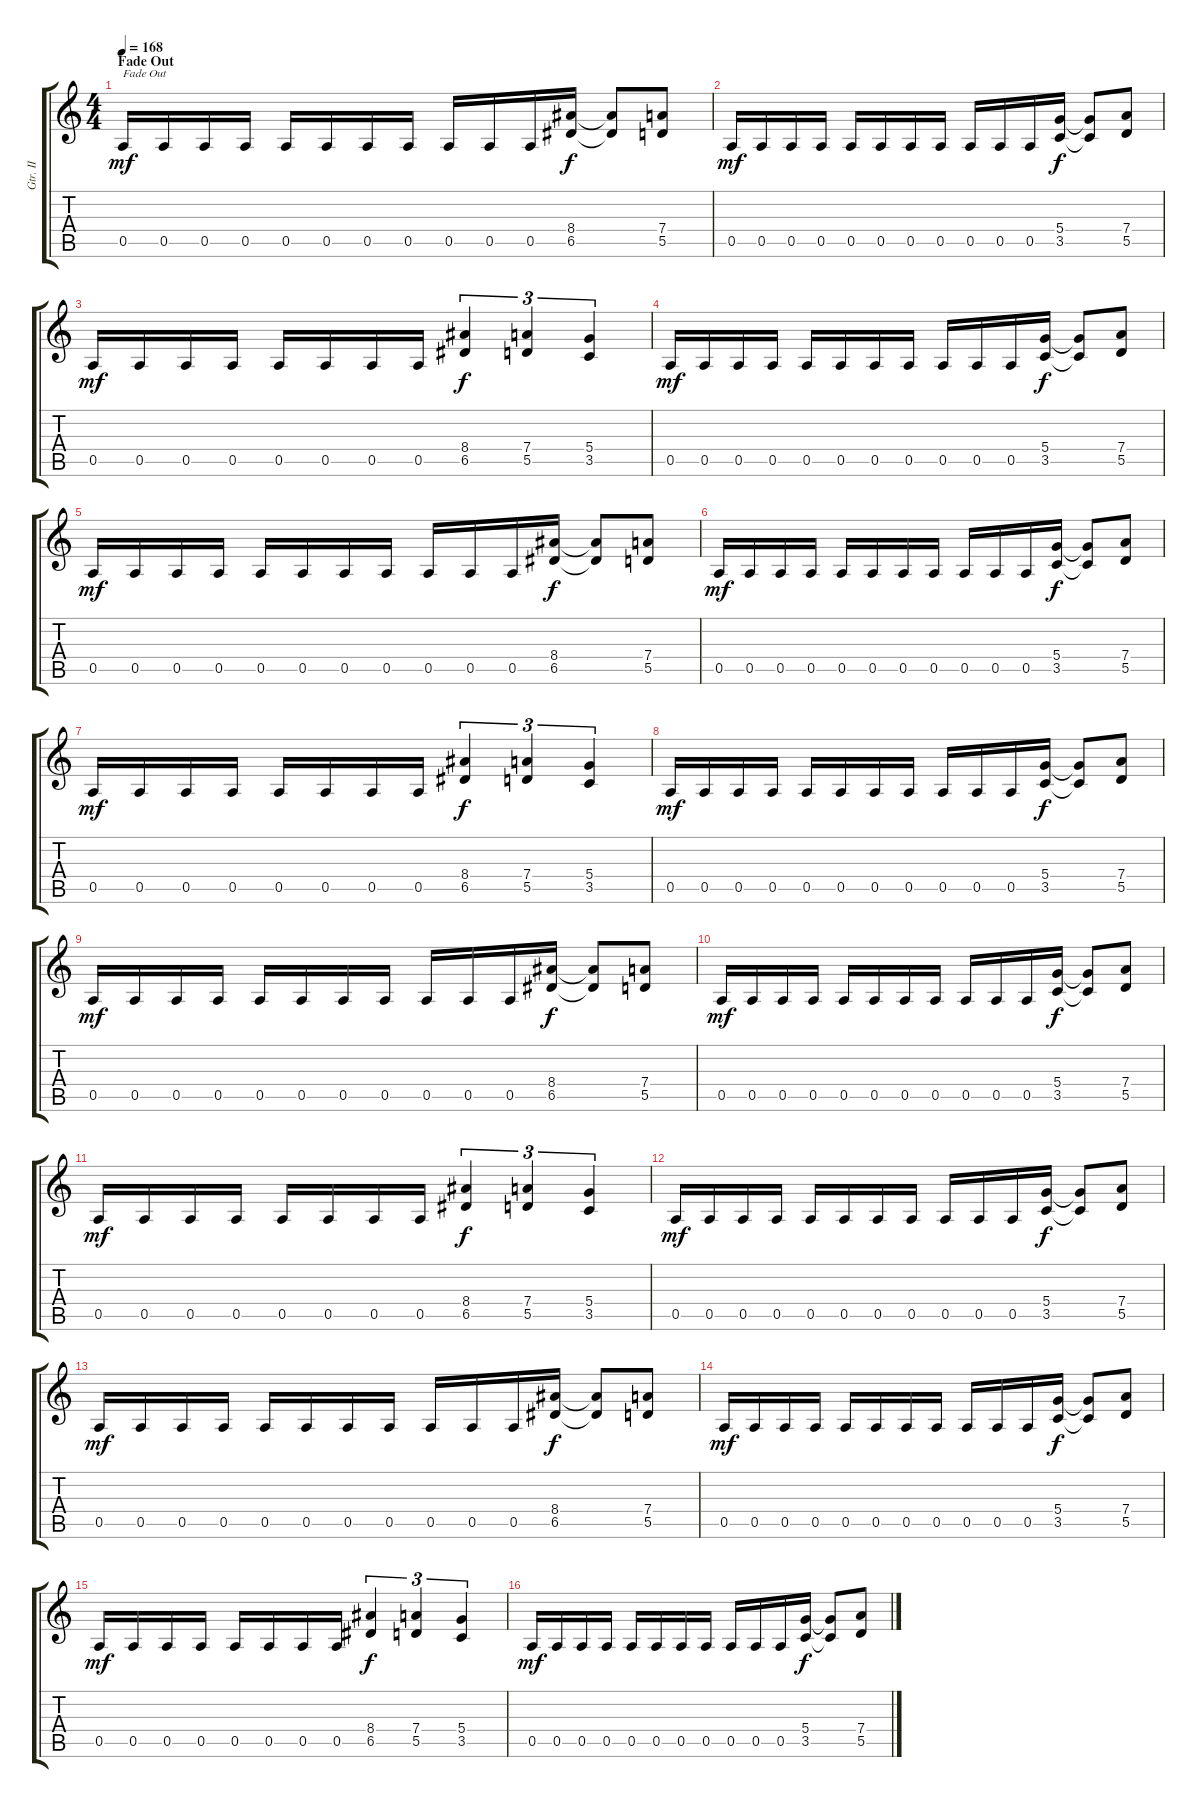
\track ("Gtr. II" "Gtr. II") {instrument overdrivenguitar}
\staff {score tabs}
\tuning (E4 B3 G3 D3 A2 E2) {hide}
\ts (4 4)
\section ("" "Fade Out")
\tempo 168
\clef g2
\ks c
0.5.16{txt "Fade Out" dy mf volume 14} 0.5.16 0.5.16 0.5.16 0.5.16{volume 13} 0.5.16 0.5.16 0.5.16 0.5.16 0.5.16 0.5.16 (8.4 6.5).16{dy f} (8.4{t} 6.5{t}).8 (7.4 5.5).8 |
0.5.16{dy mf volume 13} 0.5.16 0.5.16 0.5.16 0.5.16 0.5.16 0.5.16 0.5.16 0.5.16 0.5.16 0.5.16 (5.4 3.5).16{dy f} (5.4{t} 3.5{t}).8 (7.4 5.5).8 |
0.5.16{dy mf volume 13} 0.5.16 0.5.16 0.5.16 0.5.16{volume 12} 0.5.16 0.5.16 0.5.16 (8.4 6.5).4{tu (3 2) dy f} (7.4 5.5).4{tu (3 2)} (5.4 3.5).4{tu (3 2)} |
0.5.16{dy mf volume 12} 0.5.16 0.5.16 0.5.16 0.5.16 0.5.16 0.5.16 0.5.16 0.5.16 0.5.16 0.5.16 (5.4 3.5).16{dy f} (5.4{t} 3.5{t}).8 (7.4 5.5).8 |
0.5.16{dy mf volume 12} 0.5.16 0.5.16 0.5.16 0.5.16{volume 11} 0.5.16 0.5.16 0.5.16 0.5.16 0.5.16 0.5.16 (8.4 6.5).16{dy f} (8.4{t} 6.5{t}).8 (7.4 5.5).8 |
0.5.16{dy mf volume 11} 0.5.16 0.5.16 0.5.16 0.5.16 0.5.16 0.5.16 0.5.16 0.5.16 0.5.16 0.5.16 (5.4 3.5).16{dy f} (5.4{t} 3.5{t}).8 (7.4 5.5).8 |
0.5.16{dy mf volume 11} 0.5.16 0.5.16 0.5.16 0.5.16{volume 10} 0.5.16 0.5.16 0.5.16 (8.4 6.5).4{tu (3 2) dy f} (7.4 5.5).4{tu (3 2)} (5.4 3.5).4{tu (3 2)} |
0.5.16{dy mf volume 10} 0.5.16 0.5.16 0.5.16 0.5.16 0.5.16 0.5.16 0.5.16 0.5.16 0.5.16 0.5.16 (5.4 3.5).16{dy f} (5.4{t} 3.5{t}).8 (7.4 5.5).8 |
0.5.16{dy mf volume 10} 0.5.16 0.5.16 0.5.16 0.5.16{volume 9} 0.5.16 0.5.16 0.5.16 0.5.16 0.5.16 0.5.16 (8.4 6.5).16{dy f} (8.4{t} 6.5{t}).8 (7.4 5.5).8 |
0.5.16{dy mf volume 9} 0.5.16 0.5.16 0.5.16 0.5.16 0.5.16 0.5.16 0.5.16 0.5.16 0.5.16 0.5.16 (5.4 3.5).16{dy f} (5.4{t} 3.5{t}).8 (7.4 5.5).8 |
0.5.16{dy mf volume 9} 0.5.16 0.5.16 0.5.16 0.5.16{volume 8} 0.5.16 0.5.16 0.5.16 (8.4 6.5).4{tu (3 2) dy f} (7.4 5.5).4{tu (3 2)} (5.4 3.5).4{tu (3 2)} |
0.5.16{dy mf volume 8} 0.5.16 0.5.16 0.5.16 0.5.16{volume 7} 0.5.16 0.5.16 0.5.16 0.5.16 0.5.16 0.5.16 (5.4 3.5).16{dy f} (5.4{t} 3.5{t}).8 (7.4 5.5).8 |
0.5.16{dy mf volume 7} 0.5.16 0.5.16 0.5.16 0.5.16{volume 6} 0.5.16 0.5.16 0.5.16 0.5.16 0.5.16 0.5.16 (8.4 6.5).16{dy f} (8.4{t} 6.5{t}).8 (7.4 5.5).8 |
0.5.16{dy mf volume 6} 0.5.16 0.5.16 0.5.16 0.5.16{volume 5} 0.5.16 0.5.16 0.5.16 0.5.16 0.5.16 0.5.16 (5.4 3.5).16{dy f} (5.4{t} 3.5{t}).8 (7.4 5.5).8 |
0.5.16{dy mf volume 5} 0.5.16 0.5.16 0.5.16 0.5.16{volume 4} 0.5.16 0.5.16 0.5.16 (8.4 6.5).4{tu (3 2) dy f} (7.4 5.5).4{tu (3 2)} (5.4 3.5).4{tu (3 2)} |
0.5.16{dy mf volume 4} 0.5.16 0.5.16 0.5.16 0.5.16{volume 3} 0.5.16 0.5.16 0.5.16 0.5.16 0.5.16 0.5.16 (5.4 3.5).16{dy f} (5.4{t} 3.5{t}).8 (7.4 5.5).8
